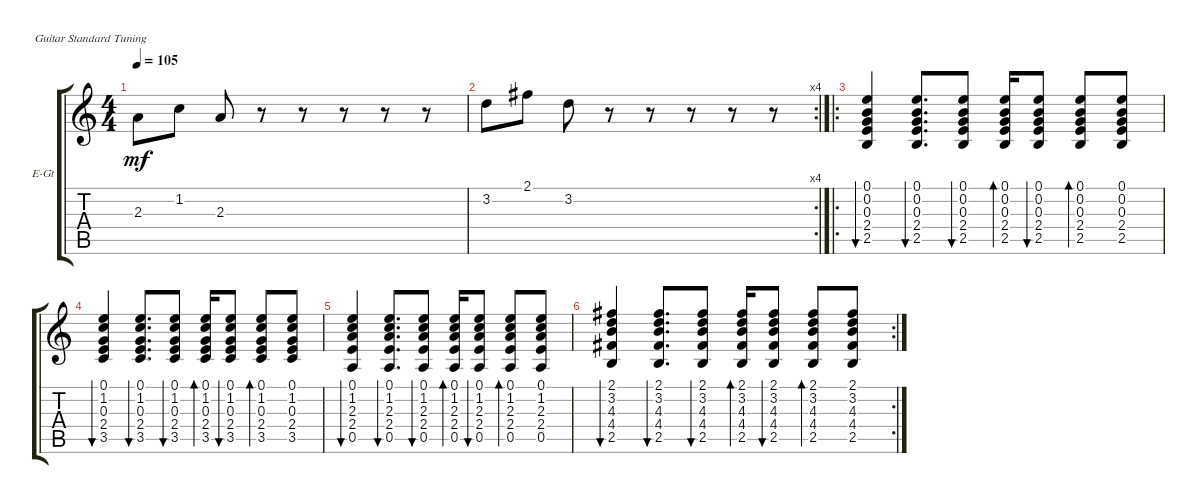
\defaultSystemsLayout 4
\bracketExtendMode groupsimilarinstruments
\firstSystemTrackNameOrientation horizontal
\otherSystemsTrackNameOrientation horizontal
\track ("Killar" "E-Gt") {instrument electricguitarclean}
\staff {score tabs}
\tuning (E4 B3 G3 D3 A2 E2)
\ts (4 4)
\tempo 105
\clef g2
\ks c
2.3.8{dy mf} 1.2.8 2.3.8 r.8 r.8 r.8 r.8 r.8 |
\rc 4
3.2.8 2.1.8 3.2.8 r.8 r.8 r.8 r.8 r.8 |
\ro
(2.5 2.4 0.3 0.2 0.1).4{bu 72} (2.5 2.4 0.3 0.2 0.1).8{d bu 72} (2.5 2.4 0.3 0.2 0.1).8{bu 72} (2.5 2.4 0.3 0.2 0.1).16{bd 58} (2.5 2.4 0.3 0.2 0.1).8{bu 58} (2.5 2.4 0.3 0.2 0.1).8{bd 58} (2.5 2.4 0.3 0.2 0.1).8 |
(3.5 2.4 0.3 1.2 0.1).4{bu 56} (3.5 2.4 0.3 1.2 0.1).8{d bu 71} (3.5 2.4 0.3 1.2 0.1).8{bu 70} (3.5 2.4 0.3 1.2 0.1).16{bd 69} (3.5 2.4 0.3 1.2 0.1).8{bu 68} (3.5 2.4 0.3 1.2 0.1).8{bd 67} (3.5 2.4 0.3 1.2 0.1).8 |
(0.5 2.4 2.3 1.2 0.1).4{bu 65} (0.5 2.4 2.3 1.2 0.1).8{d bu 64} (0.5 2.4 2.3 1.2 0.1).8{bu 63} (0.5 2.4 2.3 1.2 0.1).16{bd 62} (0.5 2.4 2.3 1.2 0.1).8{bu 61} (0.5 2.4 2.3 1.2 0.1).8{bd 60} (0.5 2.4 2.3 1.2 0.1).8 |
\rc 2
(2.5 4.4 4.3 3.2 2.1).4{bu 60} (2.5 4.4 4.3 3.2 2.1).8{d bu 59} (2.5 4.4 4.3 3.2 2.1).8{bu 58} (2.5 4.4 4.3 3.2 2.1).16{bd 58} (2.5 4.4 4.3 3.2 2.1).8{bu 58} (2.5 4.4 4.3 3.2 2.1).8{bd 58} (2.5 4.4 4.3 3.2 2.1).8
